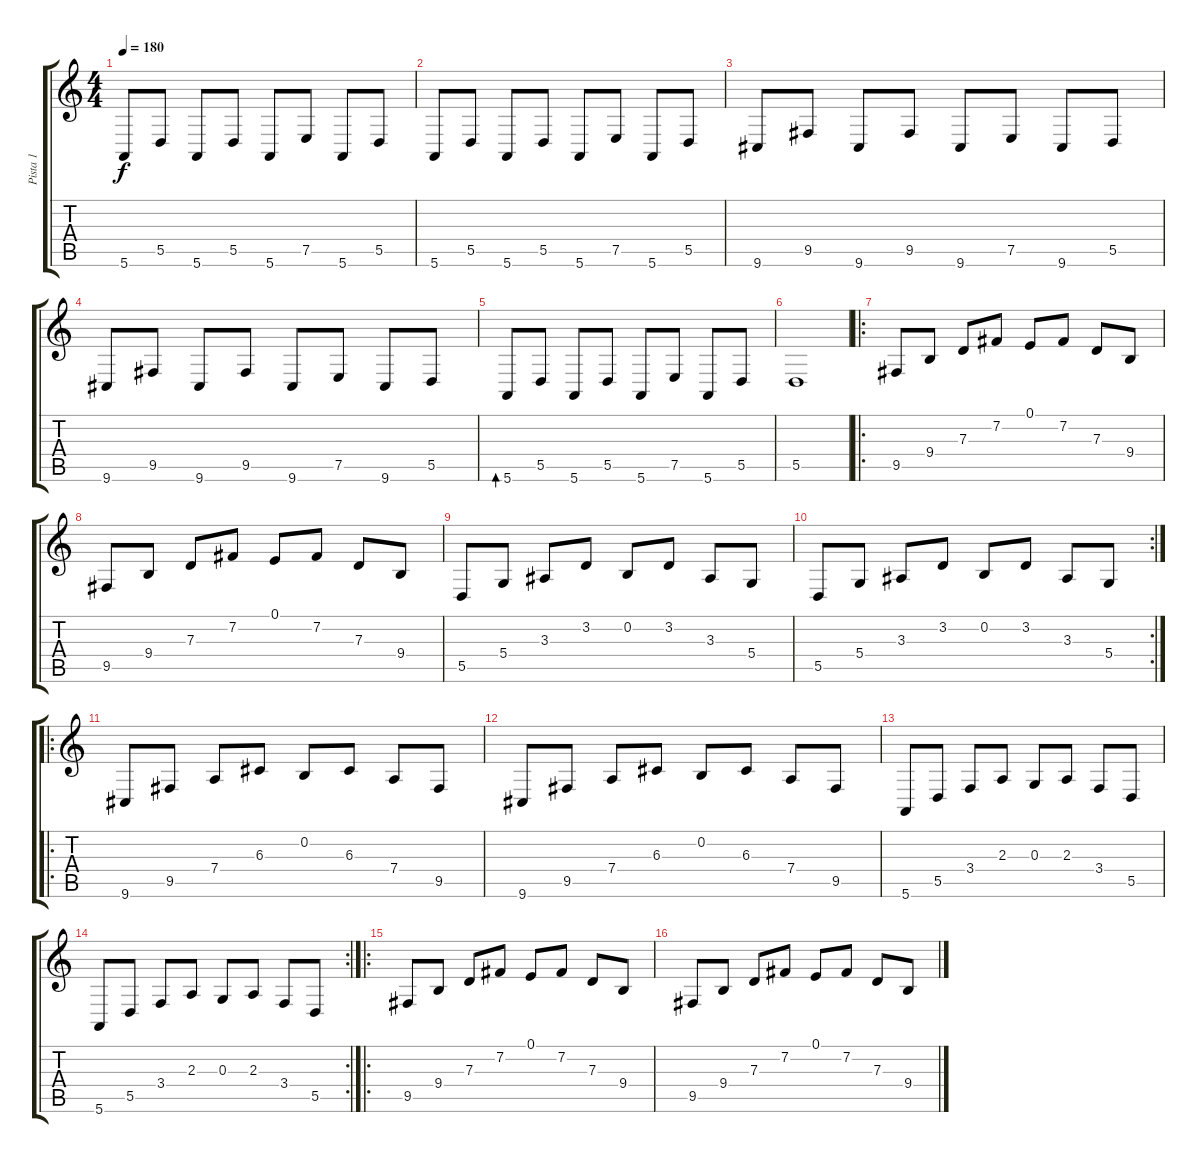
\track ("Pista 1" "Pista 1") {instrument orchestralharp}
\staff {score tabs}
\tuning (E4 B3 G3 D3 A2 E2) {hide}
\ts (4 4)
\tempo 180
\clef g2
\ks c
5.6.8{dy f} 5.5.8 5.6.8 5.5.8 5.6.8 7.5.8 5.6.8 5.5.8 |
5.6.8 5.5.8 5.6.8 5.5.8 5.6.8 7.5.8 5.6.8 5.5.8 |
9.6.8 9.5.8 9.6.8 9.5.8 9.6.8 7.5.8 9.6.8 5.5.8 |
9.6.8 9.5.8 9.6.8 9.5.8 9.6.8 7.5.8 9.6.8 5.5.8 |
5.6.8{bd 480} 5.5.8 5.6.8 5.5.8 5.6.8 7.5.8 5.6.8 5.5.8 |
5.5.1 |
\ro
9.5.8 9.4.8 7.3.8 7.2.8 0.1.8 7.2.8 7.3.8 9.4.8 |
9.5.8 9.4.8 7.3.8 7.2.8 0.1.8 7.2.8 7.3.8 9.4.8 |
5.5.8 5.4.8 3.3.8 3.2.8 0.2.8 3.2.8 3.3.8 5.4.8 |
\rc 2
5.5.8 5.4.8 3.3.8 3.2.8 0.2.8 3.2.8 3.3.8 5.4.8 |
\ro
9.6.8 9.5.8 7.4.8 6.3.8 0.2.8 6.3.8 7.4.8 9.5.8 |
9.6.8 9.5.8 7.4.8 6.3.8 0.2.8 6.3.8 7.4.8 9.5.8 |
5.6.8 5.5.8 3.4.8 2.3.8 0.3.8 2.3.8 3.4.8 5.5.8 |
\rc 2
5.6.8 5.5.8 3.4.8 2.3.8 0.3.8 2.3.8 3.4.8 5.5.8 |
\ro
9.5.8 9.4.8 7.3.8 7.2.8 0.1.8 7.2.8 7.3.8 9.4.8 |
9.5.8 9.4.8 7.3.8 7.2.8 0.1.8 7.2.8 7.3.8 9.4.8
